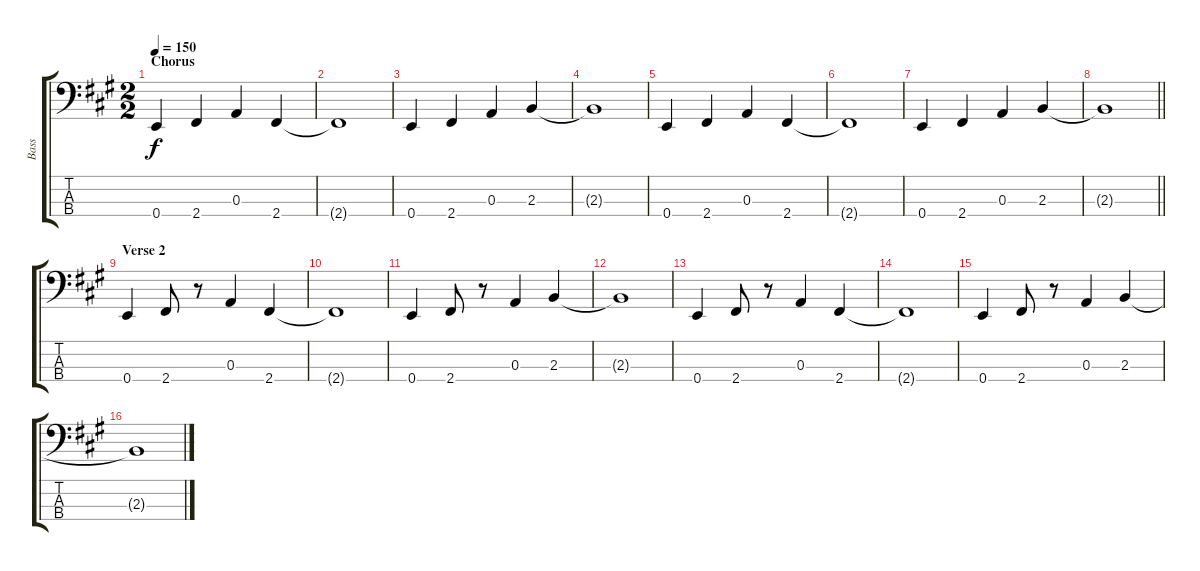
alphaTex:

\track ("Bass" "Bass") {instrument electricbassfinger}
\staff {score tabs}
\tuning (G2 D2 A1 E1) {hide}
\ts (2 2)
\section ("" "Chorus")
\tempo 150
\clef f4
\ks a
0.4.4{dy f} 2.4.4 0.3.4 2.4.4 |
2.4{t}.1 |
0.4.4 2.4.4 0.3.4 2.3.4 |
2.3{t}.1 |
0.4.4 2.4.4 0.3.4 2.4.4 |
2.4{t}.1 |
0.4.4 2.4.4 0.3.4 2.3.4 |
\barLineRight lightlight
2.3{t}.1 |
\section ("" "Verse 2")
0.4.4 2.4.8 r.8 0.3.4 2.4.4 |
2.4{t}.1 |
0.4.4 2.4.8 r.8 0.3.4 2.3.4 |
2.3{t}.1 |
0.4.4 2.4.8 r.8 0.3.4 2.4.4 |
2.4{t}.1 |
0.4.4 2.4.8 r.8 0.3.4 2.3.4 |
2.3{t}.1
